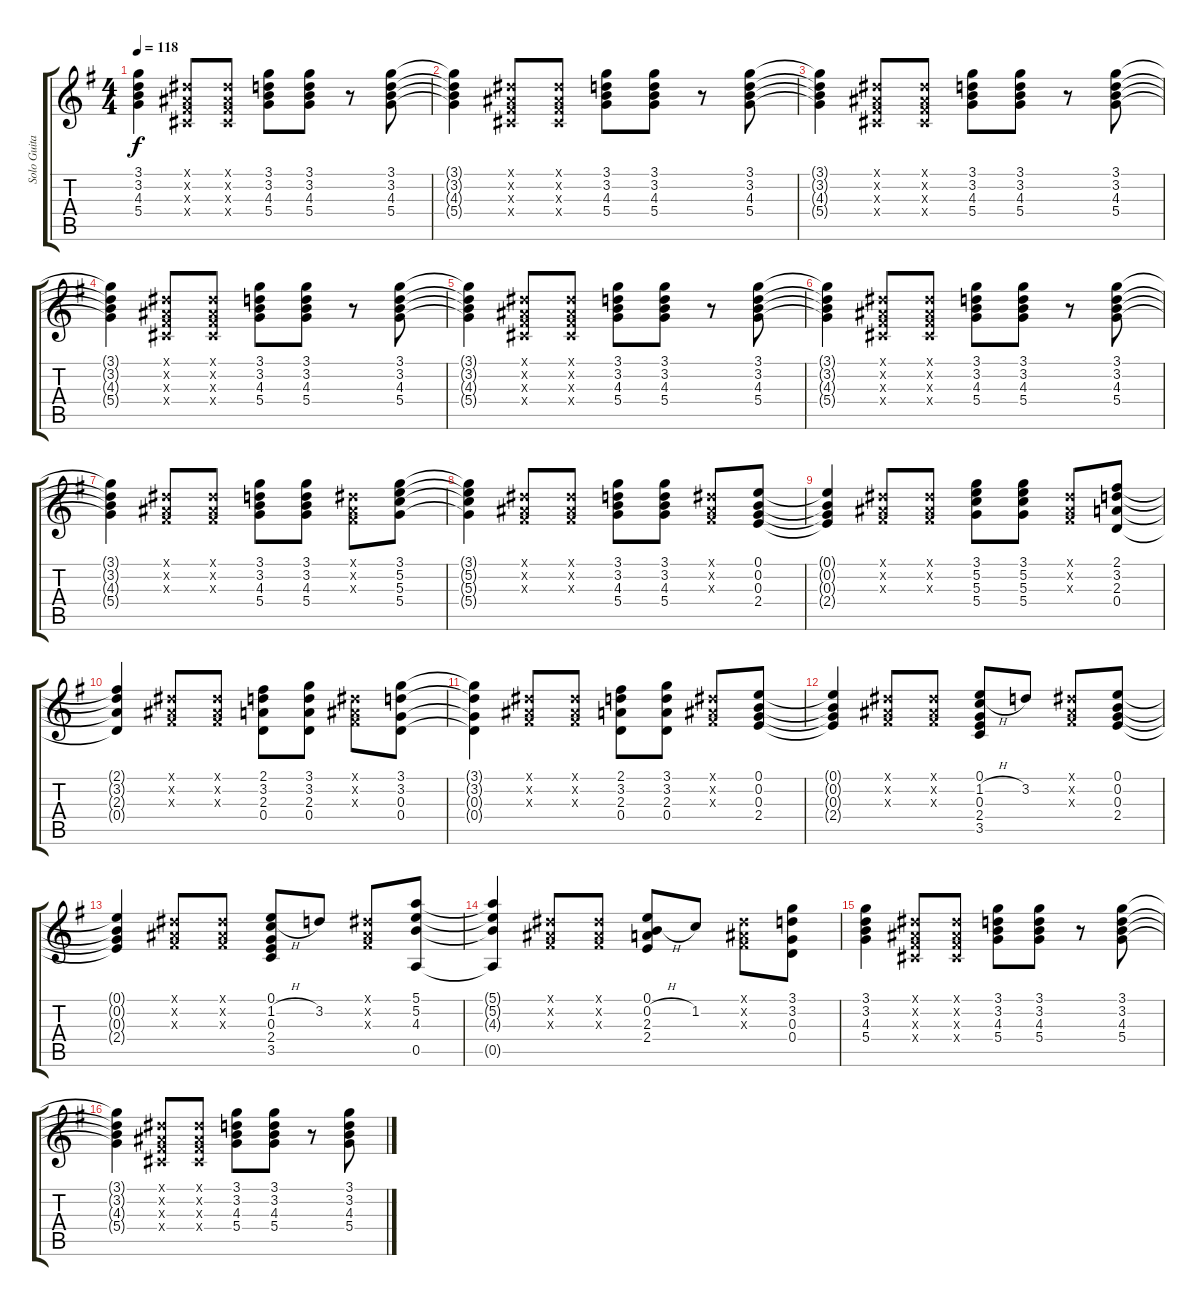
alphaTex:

\track ("Solo Guitar (Acoustic)" "Solo Guita") {instrument acousticguitarsteel}
\staff {score tabs}
\tuning (E4 B3 G3 D3 A2 E2) {hide}
\ts (4 4)
\tempo 118
\clef g2
\ks g
(3.1{t} 3.2{t} 4.3{t} 5.4{t}).4{dy f} (-1.1{x} -1.2{x} -1.3{x} -1.4{x}).8 (-1.1{x} -1.2{x} -1.3{x} -1.4{x}).8 (3.1 3.2 4.3 5.4).8 (3.1 3.2 4.3 5.4).8 r.8 (3.1 3.2 4.3 5.4).8 |
(3.1{t} 3.2{t} 4.3{t} 5.4{t}).4 (-1.1{x} -1.2{x} -1.3{x} -1.4{x}).8 (-1.1{x} -1.2{x} -1.3{x} -1.4{x}).8 (3.1 3.2 4.3 5.4).8 (3.1 3.2 4.3 5.4).8 r.8 (3.1 3.2 4.3 5.4).8 |
(3.1{t} 3.2{t} 4.3{t} 5.4{t}).4 (-1.1{x} -1.2{x} -1.3{x} -1.4{x}).8 (-1.1{x} -1.2{x} -1.3{x} -1.4{x}).8 (3.1 3.2 4.3 5.4).8 (3.1 3.2 4.3 5.4).8 r.8 (3.1 3.2 4.3 5.4).8 |
(3.1{t} 3.2{t} 4.3{t} 5.4{t}).4 (-1.1{x} -1.2{x} -1.3{x} -1.4{x}).8 (-1.1{x} -1.2{x} -1.3{x} -1.4{x}).8 (3.1 3.2 4.3 5.4).8 (3.1 3.2 4.3 5.4).8 r.8 (3.1 3.2 4.3 5.4).8 |
(3.1{t} 3.2{t} 4.3{t} 5.4{t}).4 (-1.1{x} -1.2{x} -1.3{x} -1.4{x}).8 (-1.1{x} -1.2{x} -1.3{x} -1.4{x}).8 (3.1 3.2 4.3 5.4).8 (3.1 3.2 4.3 5.4).8 r.8 (3.1 3.2 4.3 5.4).8 |
(3.1{t} 3.2{t} 4.3{t} 5.4{t}).4 (-1.1{x} -1.2{x} -1.3{x} -1.4{x}).8 (-1.1{x} -1.2{x} -1.3{x} -1.4{x}).8 (3.1 3.2 4.3 5.4).8 (3.1 3.2 4.3 5.4).8 r.8 (3.1 3.2 4.3 5.4).8 |
(3.1{t} 3.2{t} 4.3{t} 5.4{t}).4 (-1.1{x} -1.2{x} -1.3{x}).8 (-1.1{x} -1.2{x} -1.3{x}).8 (3.1 3.2 4.3 5.4).8 (3.1 3.2 4.3 5.4).8 (-1.1{x} -1.2{x} -1.3{x}).8 (3.1 5.2 5.3 5.4).8 |
(3.1{t} 5.2{t} 5.3{t} 5.4{t}).4 (-1.1{x} -1.2{x} -1.3{x}).8 (-1.1{x} -1.2{x} -1.3{x}).8 (3.1 3.2 4.3 5.4).8 (3.1 3.2 4.3 5.4).8 (-1.1{x} -1.2{x} -1.3{x}).8 (0.1 0.2 0.3 2.4).8 |
(0.1{t} 0.2{t} 0.3{t} 2.4{t}).4 (-1.1{x} -1.2{x} -1.3{x}).8 (-1.1{x} -1.2{x} -1.3{x}).8 (3.1 5.2 5.3 5.4).8 (3.1 5.2 5.3 5.4).8 (-1.1{x} -1.2{x} -1.3{x}).8 (2.1 3.2 2.3 0.4).8 |
(2.1{t} 3.2{t} 2.3{t} 0.4{t}).4 (-1.1{x} -1.2{x} -1.3{x}).8 (-1.1{x} -1.2{x} -1.3{x}).8 (2.1 3.2 2.3 0.4).8 (3.1 3.2 2.3 0.4).8 (-1.1{x} -1.2{x} -1.3{x}).8 (3.1 3.2 0.3 0.4).8 |
(3.1{t} 3.2{t} 0.3{t} 0.4{t}).4 (-1.1{x} -1.2{x} -1.3{x}).8 (-1.1{x} -1.2{x} -1.3{x}).8 (2.1 3.2 2.3 0.4).8 (3.1 3.2 2.3 0.4).8 (-1.1{x} -1.2{x} -1.3{x}).8 (0.1 0.2 0.3 2.4).8 |
(0.1{t} 0.2{t} 0.3{t} 2.4{t}).4 (-1.1{x} -1.2{x} -1.3{x}).8 (-1.1{x} -1.2{x} -1.3{x}).8 (0.1 1.2{h} 0.3 2.4 3.5).8 3.2.8 (-1.1{x} -1.2{x} -1.3{x}).8 (0.1 0.2 0.3 2.4).8 |
(0.1{t} 0.2{t} 0.3{t} 2.4{t}).4 (-1.1{x} -1.2{x} -1.3{x}).8 (-1.1{x} -1.2{x} -1.3{x}).8 (0.1 1.2{h} 0.3 2.4 3.5).8 3.2.8 (-1.1{x} -1.2{x} -1.3{x}).8 (5.1 5.2 4.3 0.5).8 |
(5.1{t} 5.2{t} 4.3{t} 0.5{t}).4 (-1.1{x} -1.2{x} -1.3{x}).8 (-1.1{x} -1.2{x} -1.3{x}).8 (0.1 0.2{h} 2.3 2.4).8 1.2.8 (-1.1{x} -1.2{x} -1.3{x}).8 (3.1 3.2 0.3 0.4).8 |
(3.1 3.2 4.3 5.4).4 (-1.1{x} -1.2{x} -1.3{x} -1.4{x}).8 (-1.1{x} -1.2{x} -1.3{x} -1.4{x}).8 (3.1 3.2 4.3 5.4).8 (3.1 3.2 4.3 5.4).8 r.8 (3.1 3.2 4.3 5.4).8 |
(3.1{t} 3.2{t} 4.3{t} 5.4{t}).4 (-1.1{x} -1.2{x} -1.3{x} -1.4{x}).8 (-1.1{x} -1.2{x} -1.3{x} -1.4{x}).8 (3.1 3.2 4.3 5.4).8 (3.1 3.2 4.3 5.4).8 r.8 (3.1 3.2 4.3 5.4).8
